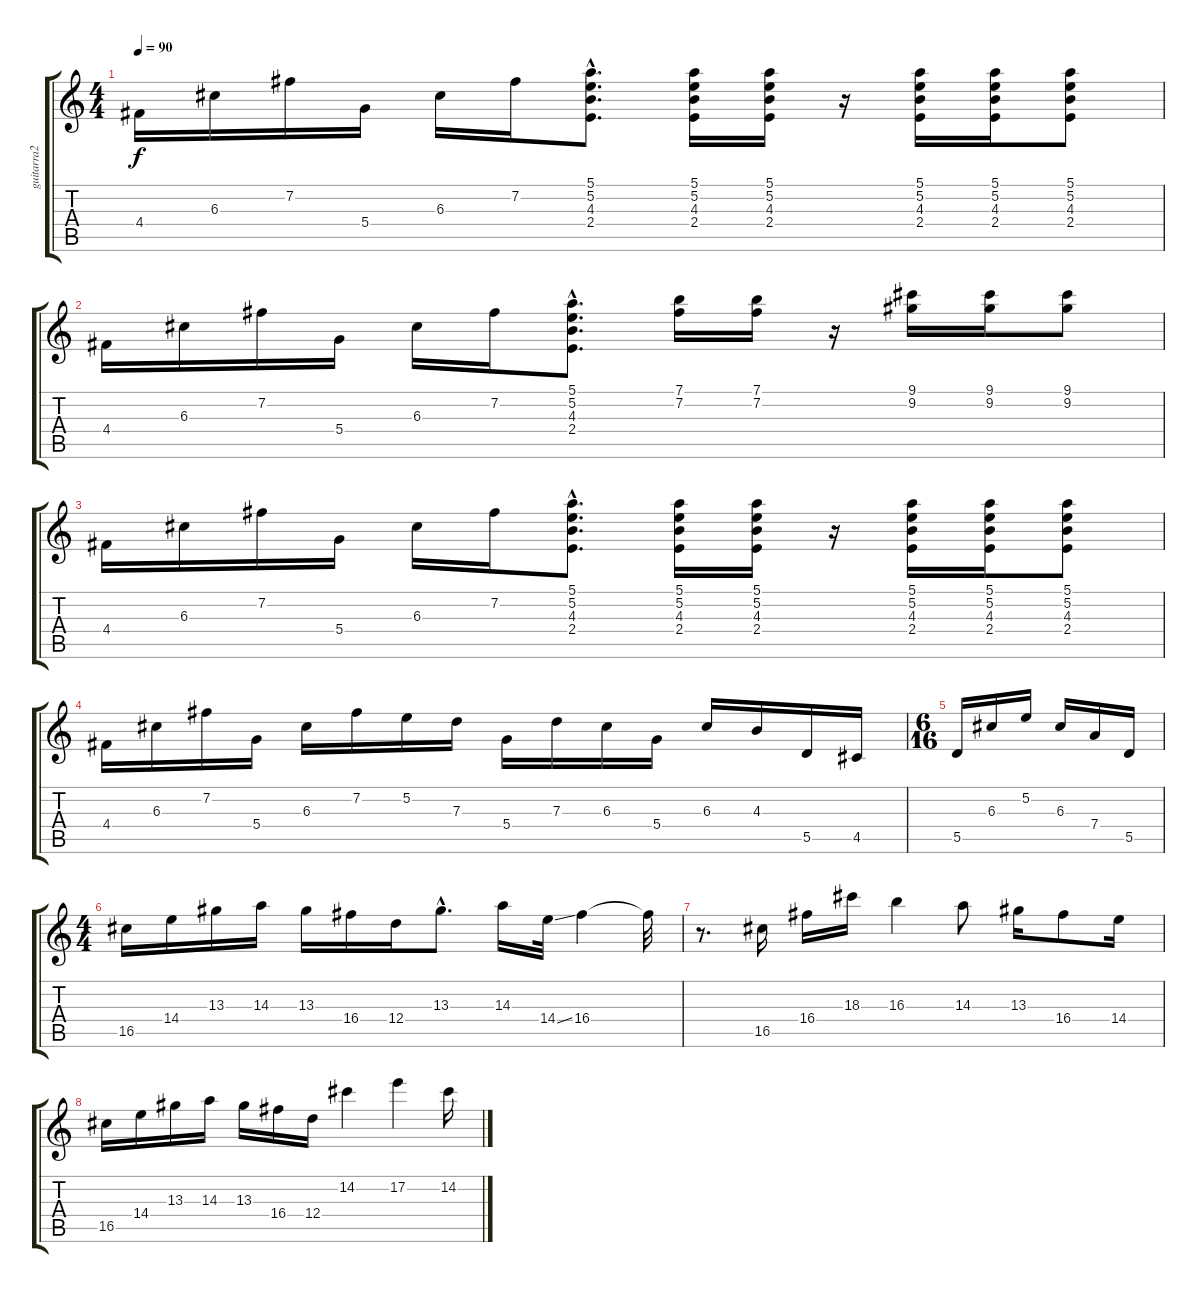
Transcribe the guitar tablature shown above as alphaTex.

\track ("guitarra2" "guitarra2") {instrument distortionguitar}
\staff {score tabs}
\tuning (E4 B3 G3 D3 A2 E2) {hide}
\ts (4 4)
\tempo 90
\clef g2
\ks c
4.4.16{dy f} 6.3.16 7.2.16 5.4.16 6.3.16 7.2.16 (5.1{hac} 5.2{hac} 4.3{hac} 2.4{hac}).8{d} (5.1 5.2 4.3 2.4).16 (5.1 5.2 4.3 2.4).16 r.16 (5.1 5.2 4.3 2.4).16 (5.1 5.2 4.3 2.4).16 (5.1 5.2 4.3 2.4).8 |
4.4.16 6.3.16 7.2.16 5.4.16 6.3.16 7.2.16 (5.1{hac} 5.2{hac} 4.3{hac} 2.4{hac}).8{d} (7.1 7.2).16 (7.1 7.2).16 r.16 (9.1 9.2).16 (9.1 9.2).16 (9.1 9.2).8 |
4.4.16 6.3.16 7.2.16 5.4.16 6.3.16 7.2.16 (5.1{hac} 5.2{hac} 4.3{hac} 2.4{hac}).8{d} (5.1 5.2 4.3 2.4).16 (5.1 5.2 4.3 2.4).16 r.16 (5.1 5.2 4.3 2.4).16 (5.1 5.2 4.3 2.4).16 (5.1 5.2 4.3 2.4).8 |
4.4.16 6.3.16 7.2.16 5.4.16 6.3.16 7.2.16 5.2.16 7.3.16 5.4.16 7.3.16 6.3.16 5.4.16 6.3.16 4.3.16 5.5.16 4.5.16 |
\ts (6 16)
5.5.16 6.3.16 5.2.16 6.3.16 7.4.16 5.5.16 |
\ts (4 4)
16.5.16 14.4.16 13.3.16 14.3.16 13.3.16 16.4.16 12.4.16 13.3{hac}.8{d} 14.3.16 14.4{ss}.32 16.4.4 16.4{t}.32 |
r.8{d} 16.5.16 16.4.16 18.3.16 16.3.4 14.3.8 13.3.16 16.4.8 14.4.16 |
16.5.16 14.4.16 13.3.16 14.3.16 13.3.16 16.4.16 12.4.16 14.2.4 17.2.4 14.2.16
